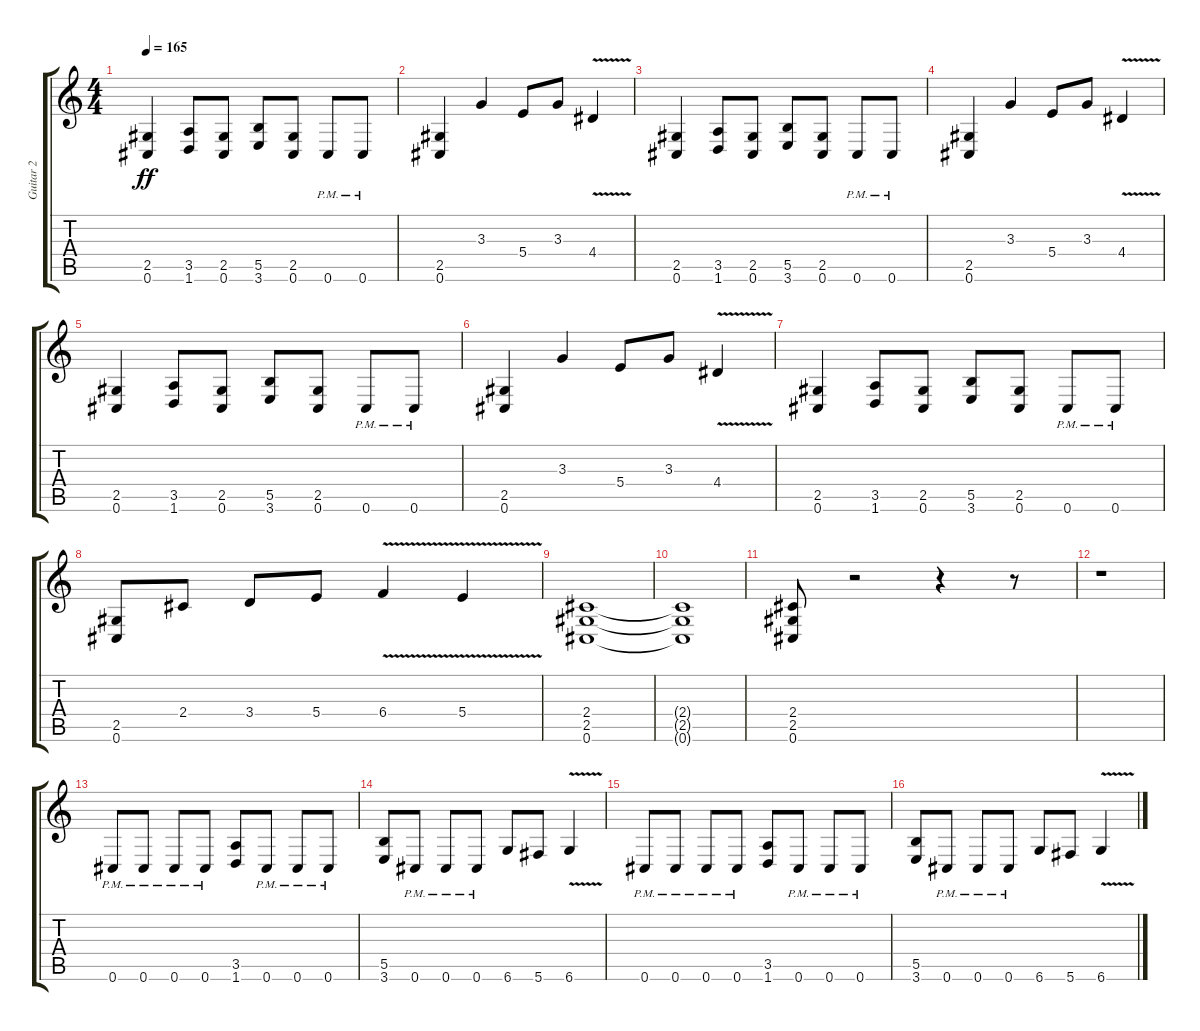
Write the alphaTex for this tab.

\track ("Guitar 2" "Guitar 2") {instrument distortionguitar}
\staff {score tabs}
\tuning (Db4 Ab3 E3 B2 Gb2 Db2) {hide}
\ts (4 4)
\tempo 165
\clef g2
\ks c
(2.5 0.6).4{dy ff} (3.5 1.6).8 (2.5 0.6).8 (5.5 3.6).8 (2.5 0.6).8 0.6{pm}.8 0.6{pm}.8 |
(2.5 0.6).4 3.3.4 5.4.8 3.3.8 4.4{v}.4 |
(2.5 0.6).4 (3.5 1.6).8 (2.5 0.6).8 (5.5 3.6).8 (2.5 0.6).8 0.6{pm}.8 0.6{pm}.8 |
(2.5 0.6).4 3.3.4 5.4.8 3.3.8 4.4{v}.4 |
(2.5 0.6).4 (3.5 1.6).8 (2.5 0.6).8 (5.5 3.6).8 (2.5 0.6).8 0.6{pm}.8 0.6{pm}.8 |
(2.5 0.6).4 3.3.4 5.4.8 3.3.8 4.4{v}.4 |
(2.5 0.6).4 (3.5 1.6).8 (2.5 0.6).8 (5.5 3.6).8 (2.5 0.6).8 0.6{pm}.8 0.6{pm}.8 |
(2.5 0.6).8 2.4.8 3.4.8 5.4.8 6.4{v}.4 5.4{v}.4 |
(2.4 2.5 0.6).1 |
(2.4{t} 2.5{t} 0.6{t}).1 |
(2.4 2.5 0.6).8 r.2 r.4 r.8 |
r.1 |
0.6{pm}.8 0.6{pm}.8 0.6{pm}.8 0.6{pm}.8 (3.5 1.6).8 0.6{pm}.8 0.6{pm}.8 0.6{pm}.8 |
(5.5 3.6).8 0.6{pm}.8 0.6{pm}.8 0.6{pm}.8 6.6.8 5.6.8 6.6{v}.4 |
0.6{pm}.8 0.6{pm}.8 0.6{pm}.8 0.6{pm}.8 (3.5 1.6).8 0.6{pm}.8 0.6{pm}.8 0.6{pm}.8 |
(5.5 3.6).8 0.6{pm}.8 0.6{pm}.8 0.6{pm}.8 6.6.8 5.6.8 6.6{v}.4
